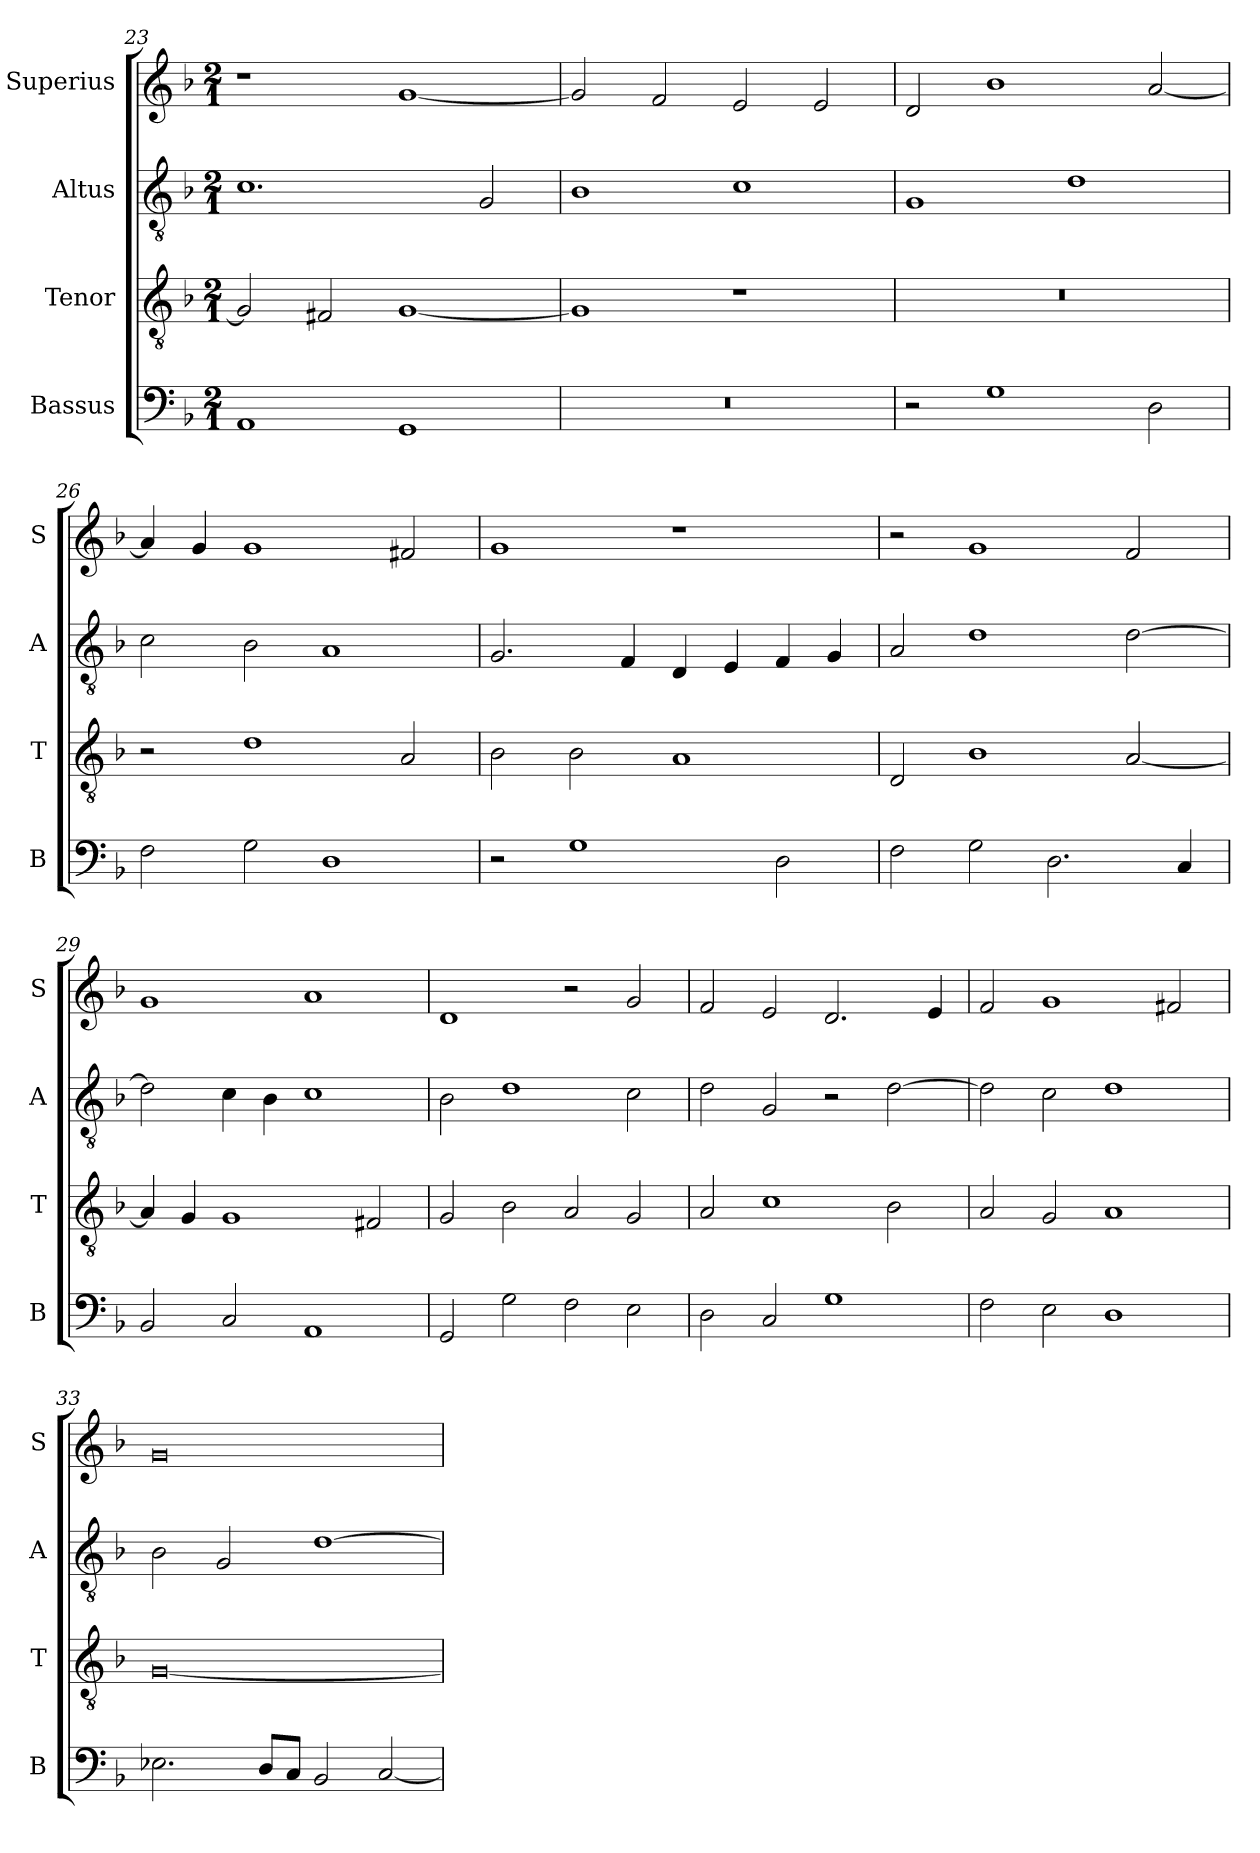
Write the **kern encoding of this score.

**kern	**kern	**kern	**kern
*part4	*part3	*part2	*part1
*staff4	*staff3	*staff2	*staff1
*I"Bassus	*I"Tenor	*I"Altus	*I"Superius
*I'B	*I'T	*I'A	*I'S
*clefF4	*clefGv2	*clefGv2	*clefG2
*k[b-]	*k[b-]	*k[b-]	*k[b-]
*F:	*F:	*F:	*F:
*M2/1	*M2/1	*M2/1	*M2/1
=23	=23	=23	=23
1AA	2G]	1.c	1r
.	2F#X	.	.
1GG	[1G	.	[1g
.	.	2G	.
=24	=24	=24	=24
0r	1G]	1B-	2g]
.	.	.	2f
.	1r	1c	2e
.	.	.	2e
=25	=25	=25	=25
2r	0r	1G	2d
1G	.	.	1b-
.	.	1d	.
2D	.	.	[2a
=26	=26	=26	=26
2F	2r	2c	4a]
.	.	.	4g
2G	1d	2B-	1g
1D	.	1A	.
.	2A	.	2f#X
=27	=27	=27	=27
2r	2B-	2.G	1g
1G	2B-	.	.
.	.	4F	.
.	1A	4D	1r
.	.	4E	.
2D	.	4F	.
.	.	4G	.
=28	=28	=28	=28
2F	2D	2A	2r
2G	1B-	1d	1g
2.D	.	.	.
.	[2A	[2d	2f
4C	.	.	.
=29	=29	=29	=29
2BB-	4A]	2d]	1g
.	4G	.	.
2C	1G	4c	.
.	.	4B-	.
1AA	.	1c	1a
.	2F#X	.	.
=30	=30	=30	=30
2GG	2G	2B-	1d
2G	2B-	1d	.
2F	2A	.	2r
2E	2G	2c	2g
=31	=31	=31	=31
2D	2A	2d	2f
2C	1c	2G	2e
1G	.	2r	2.d
.	2B-	[2d	.
.	.	.	4e
=32	=32	=32	=32
2F	2A	2d]	2f
2E	2G	2c	1g
1D	1A	1d	.
.	.	.	2f#X
=33	=33	=33	=33
2.E-X	[0G	2B-	0g
.	.	2G	.
8DL	.	.	.
8CJ	.	.	.
2BB-	.	[1d	.
[2C	.	.	.
=	=	=	=
*-	*-	*-	*-
